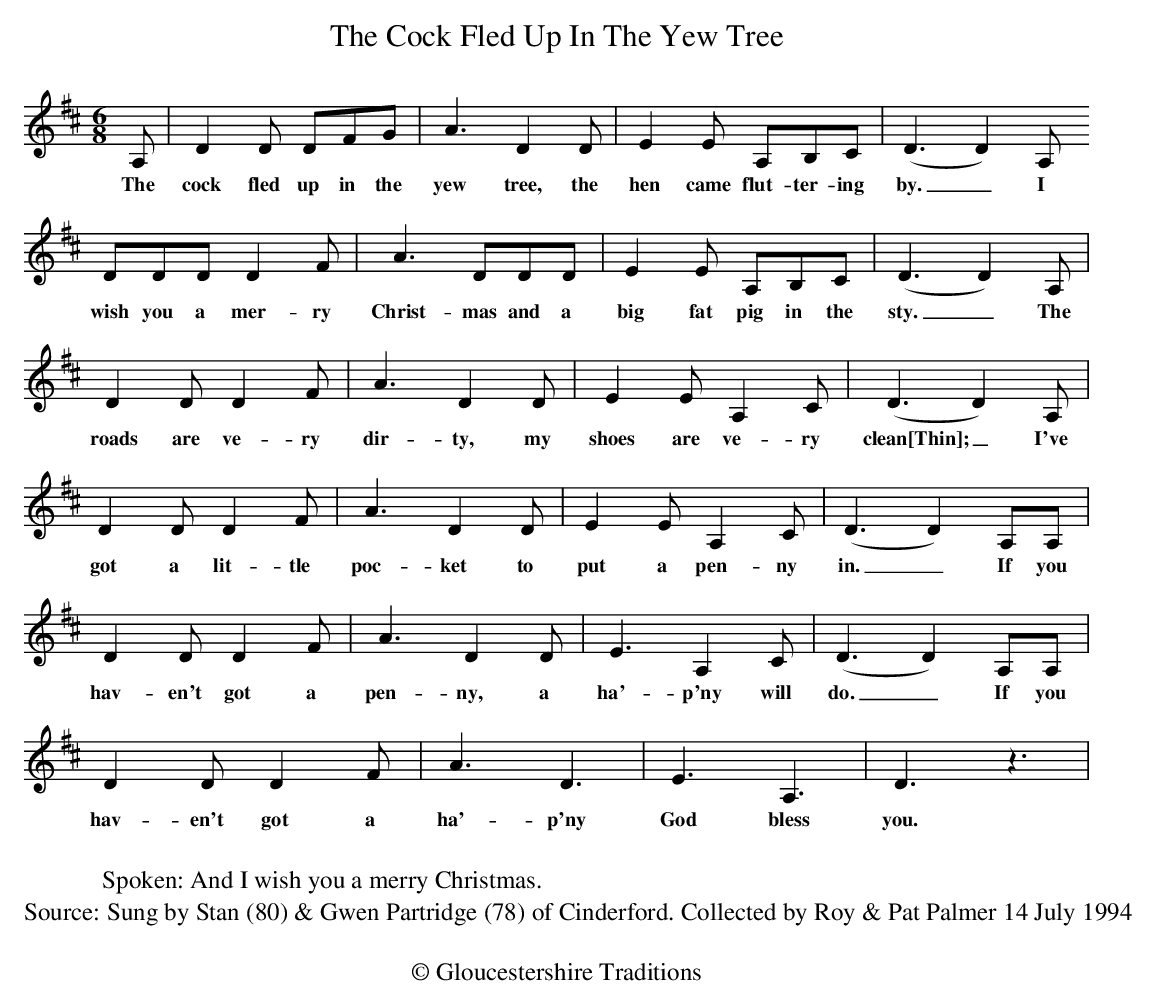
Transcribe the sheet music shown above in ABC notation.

X:1
T:The Cock Fled Up In The Yew Tree
M:6/8
L:1/8
K: D
A,| D2 D DFG| A3 D2 D| E2 E A,B,C|(D3D2) A,
w: The cock fled up in the yew tree, the hen came flut-ter-ing by._ I
DDD D2 F | A3 DDD | E2 E A,B,C | (D3 D2) A, |
w: wish you a mer-ry Christ-mas and a big fat pig in the sty._ The
D2 D D2 F | A3 D2 D | E2 E A,2 C | (D3 D2) A, |
w: roads are ve-ry dir-ty, my shoes are ve-ry clean[Thin];_ I've
D2 D D2 F | A3 D2 D | E2 E A,2 C | (D3 D2) A,A, |
w: got a lit-tle poc-ket to put a pen-ny in._ If you
D2 D D2 F | A3 D2 D | E3 A,2 C | (D3 D2) A,A, |
w: hav-en't got a pen-ny, a ha'-p'ny will do._ If you
D2 D D2 F | A3 D3 | E3 A,3 | D3 z3 |
w: hav-en't got a ha'-p'ny God bless you.
W:
W: Spoken: And I wish you a merry Christmas.
W:
